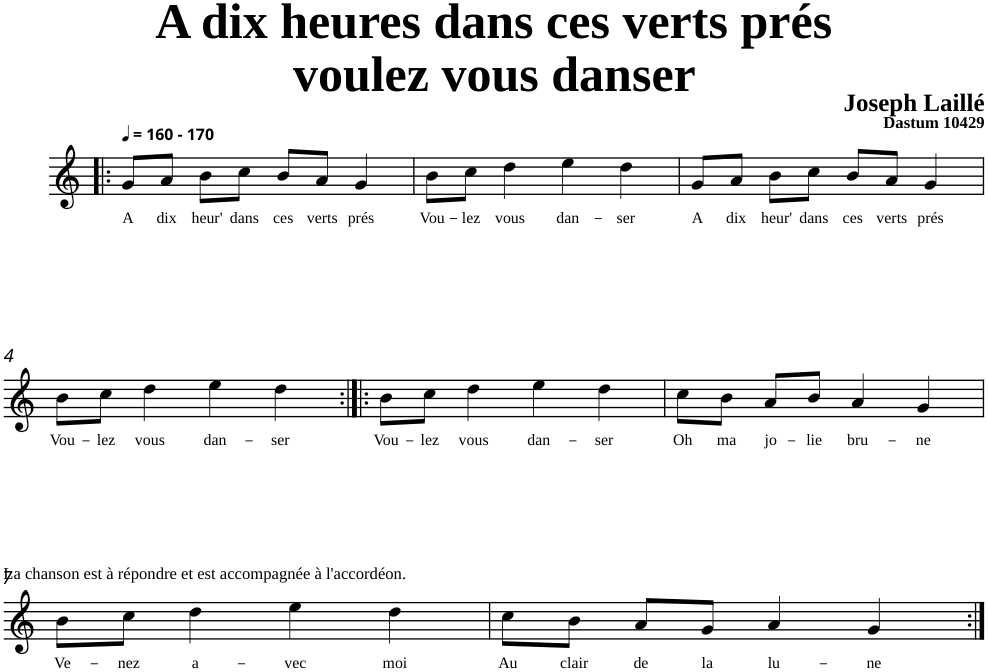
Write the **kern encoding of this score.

**kern	**text
*part1	*part1
*staff1	*staff1
*clefG2	*
*k[]	*
=1!|:	=1!|:
!LO:TX:a:B:t=- 170	!
!	!LO:LY:b
8g/L	A
!	!LO:LY:b
8a/J	dix
!	!LO:LY:b
8b\L	heur'
!	!LO:LY:b
8cc\J	dans
!	!LO:LY:b
8b/L	ces
!	!LO:LY:b
8a/J	verts
!	!LO:LY:b
4g/	prés
=2	=2
!	!LO:LY:b
8b\L	Vou-
!	!LO:LY:b
8cc\J	-lez
!	!LO:LY:b
4dd\	vous
!	!LO:LY:b
4ee\	dan-
!	!LO:LY:b
4dd\	-ser
=3	=3
!	!LO:LY:b
8g/L	A
!	!LO:LY:b
8a/J	dix
!	!LO:LY:b
8b\L	heur'
!	!LO:LY:b
8cc\J	dans
!	!LO:LY:b
8b/L	ces
!	!LO:LY:b
8a/J	verts
!	!LO:LY:b
4g/	prés
!!LO:LB:g=z
=4	=4
!	!LO:LY:b
8b\L	Vou-
!	!LO:LY:b
8cc\J	-lez
!	!LO:LY:b
4dd\	vous
!	!LO:LY:b
4ee\	dan-
!	!LO:LY:b
4dd\	-ser
=5:|!|:	=5:|!|:
!	!LO:LY:b
8b\L	Vou-
!	!LO:LY:b
8cc\J	-lez
!	!LO:LY:b
4dd\	vous
!	!LO:LY:b
4ee\	dan-
!	!LO:LY:b
4dd\	-ser
=6	=6
!	!LO:LY:b
8cc\L	Oh
!	!LO:LY:b
8b\J	ma
!	!LO:LY:b
8a/L	jo-
!	!LO:LY:b
8b/J	-lie
!	!LO:LY:b
4a/	bru-
!	!LO:LY:b
4g/	-ne
!!LO:LB:g=z
=7	=7
!	!LO:LY:b
8b\L	Ve-
!	!LO:LY:b
8cc\J	-nez
!	!LO:LY:b
4dd\	a-
!	!LO:LY:b
4ee\	-vec
!	!LO:LY:b
4dd\	moi
=8	=8
!	!LO:LY:b
8cc\L	Au
!	!LO:LY:b
8b\J	clair
!	!LO:LY:b
8a/L	de
!	!LO:LY:b
8g/J	la
!	!LO:LY:b
4a/	lu-
!	!LO:LY:b
4g/	-ne
=:|!	=:|!
*-	*-
